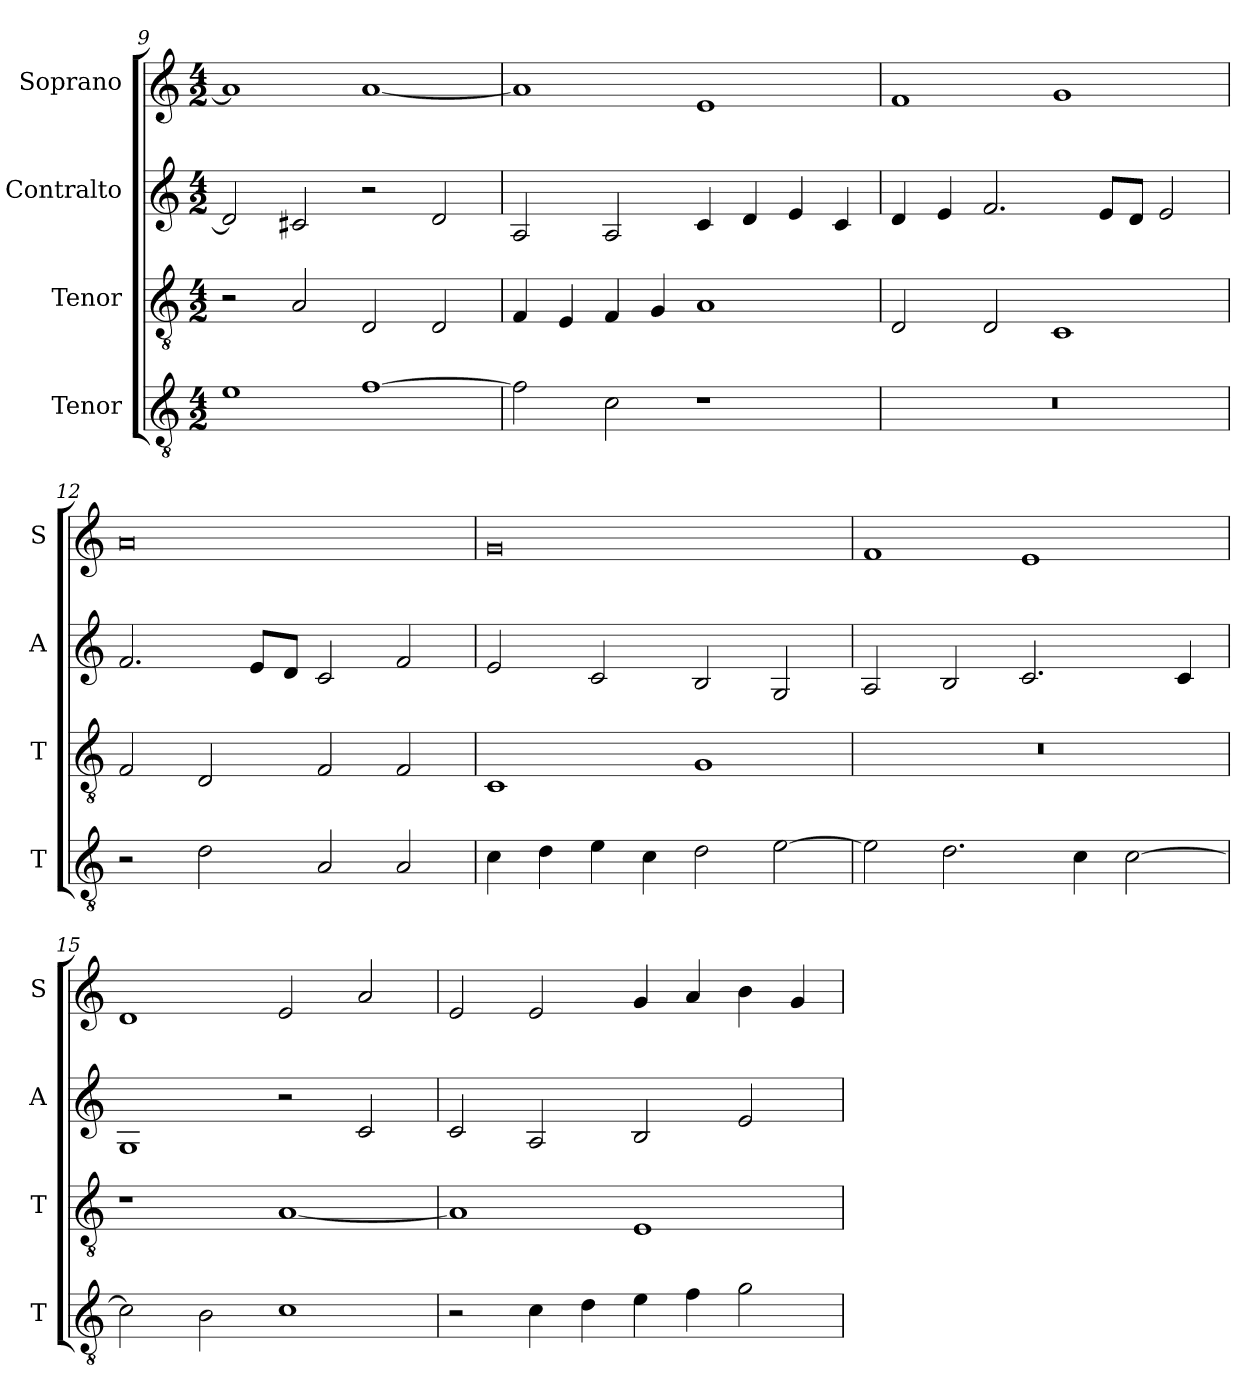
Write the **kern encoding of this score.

**kern	**kern	**kern	**kern
*part4	*part3	*part2	*part1
*staff4	*staff3	*staff2	*staff1
*I"Tenor	*I"Tenor	*I"Contralto	*I"Soprano
*I'T	*I'T	*I'A	*I'S
*clefGv2	*clefGv2	*clefG2	*clefG2
*k[]	*k[]	*k[]	*k[]
*E:phr	*E:phr	*E:phr	*E:phr
*M4/2	*M4/2	*M4/2	*M4/2
=9	=9	=9	=9
1e	2r	2d]	1a]
.	2A	2c#X	.
[1f	2D	2r	[1a
.	2D	2d	.
=10	=10	=10	=10
2f]	4F	2A	1a]
.	4E	.	.
2c	4F	2A	.
.	4G	.	.
1r	1A	4c	1e
.	.	4d	.
.	.	4e	.
.	.	4c	.
=11	=11	=11	=11
0r	2D	4d	1f
.	.	4e	.
.	2D	2.f	.
.	1C	.	1g
.	.	8e/L	.
.	.	8d/J	.
.	.	2e	.
=12	=12	=12	=12
2r	2F	2.f	0a
2d	2D	.	.
.	.	8e/L	.
.	.	8d/J	.
2A	2F	2c	.
2A	2F	2f	.
=13	=13	=13	=13
4c	1C	2e	0g
4d	.	.	.
4e	.	2c	.
4c	.	.	.
2d	1G	2B	.
[2e	.	2G	.
=14	=14	=14	=14
2e]	0r	2A	1f
2.d	.	2B	.
.	.	2.c	1e
4c	.	.	.
[2c	.	.	.
.	.	4c	.
=15	=15	=15	=15
2c]	1r	1G	1d
2B	.	.	.
1c	[1A	2r	2e
.	.	2c	2a
=16	=16	=16	=16
2r	1A]	2c	2e
4c	.	2A	2e
4d	.	.	.
4e	1E	2B	4g
4f	.	.	4a
2g	.	2e	4b
.	.	.	4g
=	=	=	=
*-	*-	*-	*-
